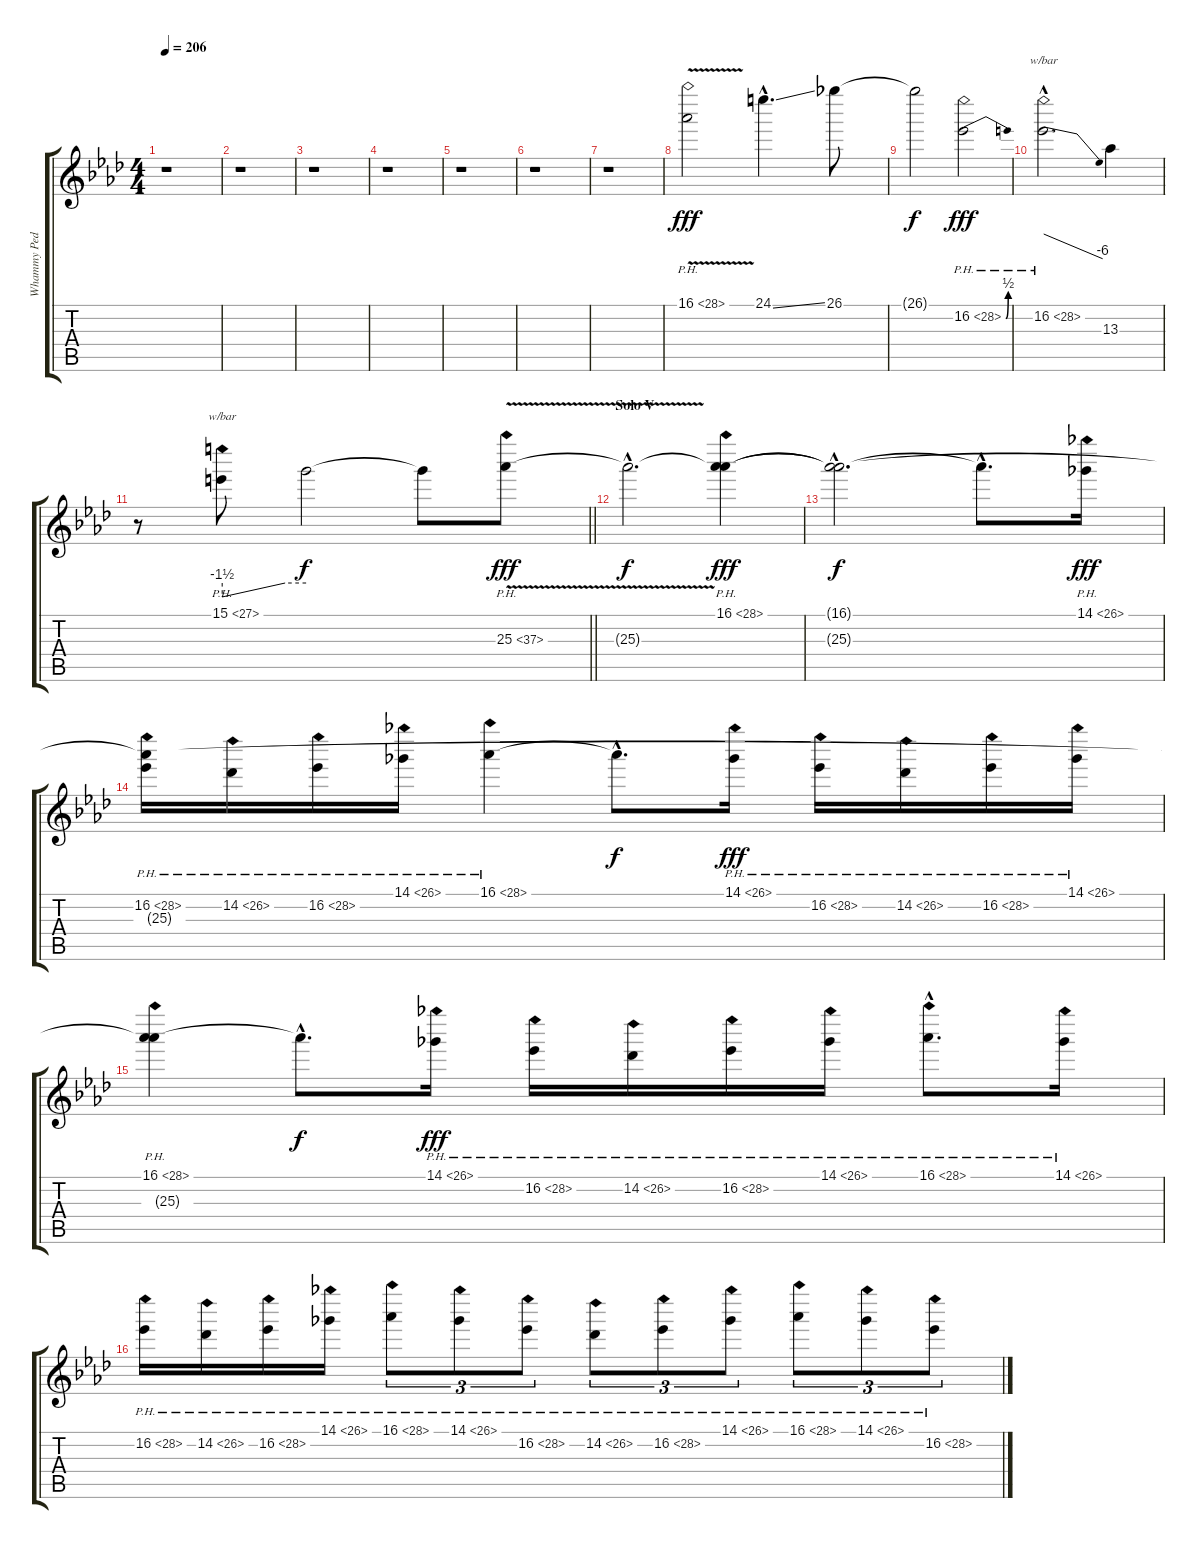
\track ("Whammy Pedal" "Whammy Ped") {instrument distortionguitar}
\staff {score tabs}
\tuning (E4 B3 G3 D3 A2 E2) {hide}
\ts (4 4)
\tempo 206
\clef g2
\ks ab
r.1{dy f} |
r.1 |
r.1 |
r.1 |
r.1 |
r.1 |
r.1 |
16.1{ph 12 v}.2{dy fff volume 7} 24.1{ss hac}.4{d} 26.1.8 |
26.1{t}.2{dy f} 16.2{be (bend 0 0 60 2) ph 12}.2{dy fff} |
16.2{ph 12 hac}.2{d tbe (dive default 0 0 60 -24)} 13.3.4 |
\barLineRight lightlight
r.8 15.1{ph 12}.8{tbe (custom default 0 -6 45 0 60 0)} 15.1{t}.2{dy f} 15.1{t}.8 25.3{ph 12 v}.8{dy fff} |
\section ("" "Solo V")
25.3{hac t}.2{d dy f} (16.1{ph 12} 25.3{t}).4{dy fff volume 13} |
(16.1{hac t} 25.3{hac t}).2{d dy f} 16.1{hac t}.8{d} 14.1{ph 12}.16{dy fff} |
(16.2{ph 12} 25.3{t}).16 14.2{ph 12}.16 16.2{ph 12}.16 14.1{ph 12}.16 16.1{ph 12}.4 16.1{hac t}.8{d dy f} 14.1{ph 12}.16{dy fff} 16.2{ph 12}.16 14.2{ph 12}.16 16.2{ph 12}.16 14.1{ph 12}.16 |
(16.1{ph 12} 25.3{t}).4 16.1{hac t}.8{d dy f} 14.1{ph 12}.16{dy fff} 16.2{ph 12}.16 14.2{ph 12}.16 16.2{ph 12}.16 14.1{ph 12}.16 16.1{ph 12 hac}.8{d} 14.1{ph 12}.16 |
16.2{ph 12}.16 14.2{ph 12}.16 16.2{ph 12}.16 14.1{ph 12}.16 16.1{ph 12}.8{tu (3 2)} 14.1{ph 12}.8{tu (3 2)} 16.2{ph 12}.8{tu (3 2)} 14.2{ph 12}.8{tu (3 2)} 16.2{ph 12}.8{tu (3 2)} 14.1{ph 12}.8{tu (3 2)} 16.1{ph 12}.8{tu (3 2)} 14.1{ph 12}.8{tu (3 2)} 16.2{ph 12}.8{tu (3 2)}
